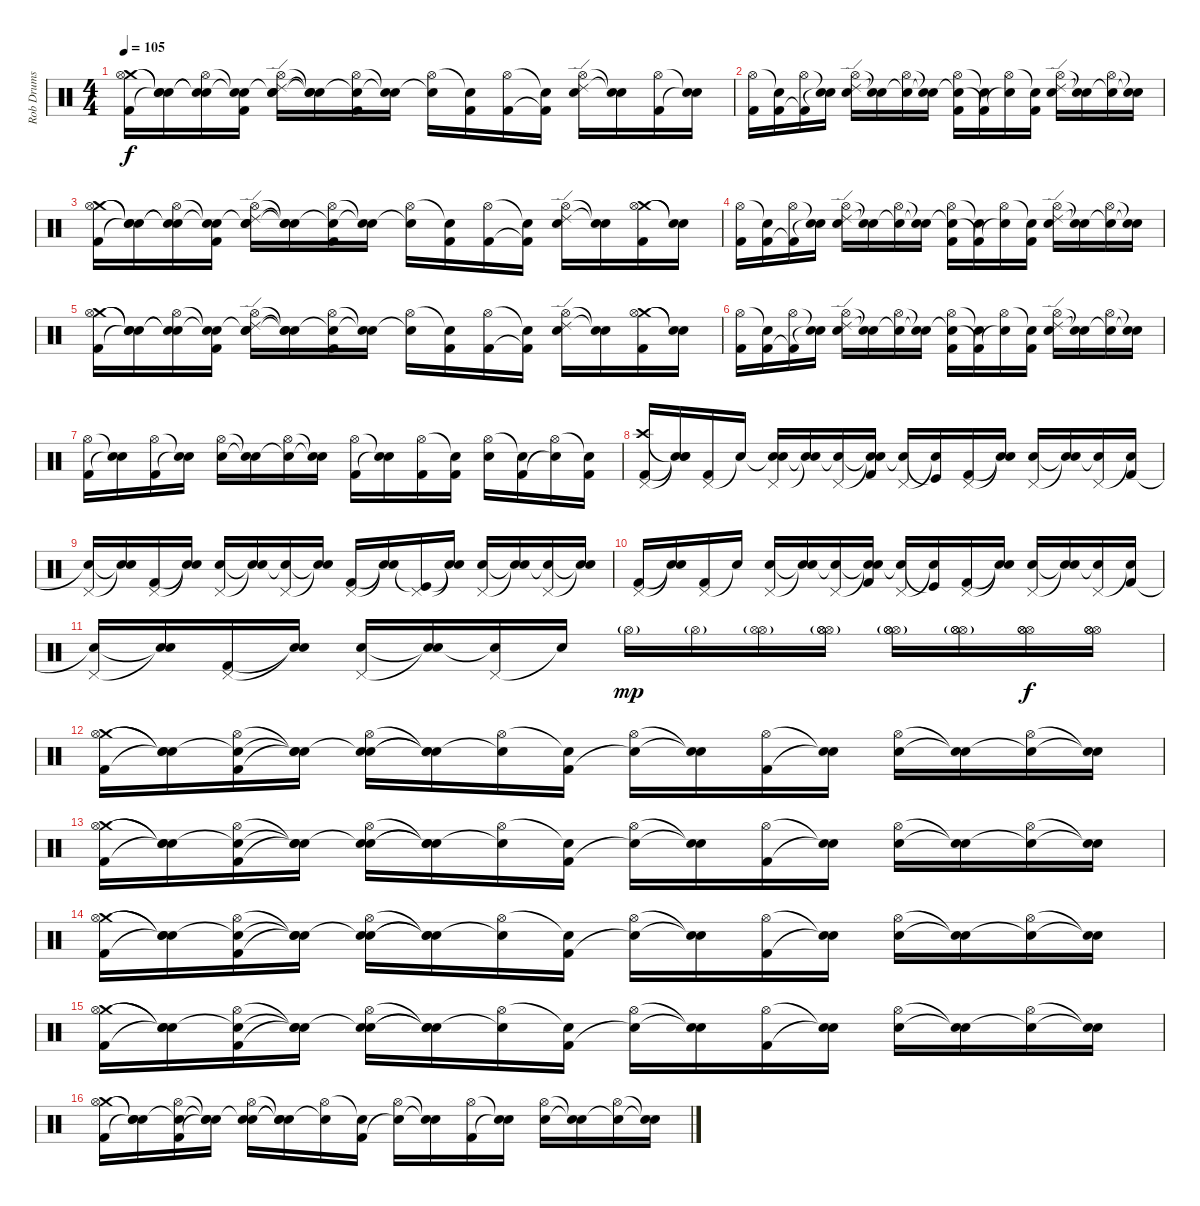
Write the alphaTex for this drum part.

\track ("Rob Drums" "Rob Drums") {instrument percussion}
\staff {score}
\articulation defaults
\ts (4 4)
\tempo 105
\clef neutral
\ks c
("Crash medium (hit)" "Hi-Hat (open)" "Kick (hit) 2").16{dy f} ("Snare (hit)"{t} "Snare (hit)"{t} "Snare (hit)"{t}).16 ("Snare (hit)"{t} "Hi-Hat (open)" "Snare (hit)"{t}).16 ("Snare (hit)"{t} "Snare (hit)"{t} "Kick (hit) 2").16 ("Snare (hit)"{t} "Hi-Hat (open)" "Ride (edge) 2" "Electric Snare (hit)").16 ("Snare (hit)"{t} "Snare (hit)"{t} "Snare (hit)"{t}).16 ("Snare (hit)"{t} "Hi-Hat (open)" "Kick (hit) 2").16 ("Snare (hit)"{t} "Snare (hit)"{t}).16 ("Hi-Hat (open)" "Snare (hit)"{t}).16 ("Snare (hit)"{t} "Kick (hit) 2").16 ("Hi-Hat (open)" "Kick (hit) 2").16 ("Snare (hit)"{t} "Kick (hit) 2"{t}).16 ("Hi-Hat (open)" "Ride (edge) 2" "Electric Snare (hit)").16 ("Snare (hit)"{t} "Snare (hit)"{t}).16 ("Hi-Hat (open)" "Kick (hit) 2").16 ("Snare (hit)"{t} "Snare (hit)"{t}).16 |
("Hi-Hat (open)" "Kick (hit) 2").16 ("Snare (hit)"{t} "Kick (hit) 2").16 ("Hi-Hat (open)" "Kick (hit) 2"{t}).16 ("Snare (hit)"{t} "Snare (hit)"{t}).16 ("Hi-Hat (open)" "Ride (edge) 2" "Electric Snare (hit)").16 ("Snare (hit)"{t} "Snare (hit)"{t}).16 ("Hi-Hat (open)" "Snare (hit)"{t}).16 ("Snare (hit)"{t} "Snare (hit)"{t}).16 ("Hi-Hat (open)" "Snare (hit)"{t} "Kick (hit) 2").16 ("Snare (hit)"{t} "Kick (hit) 2"{t}).16 ("Hi-Hat (open)" "Snare (hit)"{t}).16 ("Snare (hit)"{t} "Kick (hit) 2").16 ("Hi-Hat (open)" "Ride (edge) 2" "Electric Snare (hit)").16 ("Snare (hit)"{t} "Snare (hit)"{t}).16 ("Hi-Hat (open)" "Snare (hit)"{t}).16 ("Snare (hit)"{t} "Snare (hit)"{t}).16 |
("Crash medium (hit)" "Hi-Hat (open)" "Kick (hit) 2").16 ("Snare (hit)"{t} "Snare (hit)"{t} "Snare (hit)"{t}).16 ("Snare (hit)"{t} "Hi-Hat (open)" "Snare (hit)"{t}).16 ("Snare (hit)"{t} "Snare (hit)"{t} "Kick (hit) 2").16 ("Snare (hit)"{t} "Hi-Hat (open)" "Ride (edge) 2" "Electric Snare (hit)").16 ("Snare (hit)"{t} "Snare (hit)"{t} "Snare (hit)"{t}).16 ("Snare (hit)"{t} "Hi-Hat (open)" "Kick (hit) 2").16 ("Snare (hit)"{t} "Snare (hit)"{t}).16 ("Hi-Hat (open)" "Snare (hit)"{t}).16 ("Snare (hit)"{t} "Kick (hit) 2").16 ("Hi-Hat (open)" "Kick (hit) 2").16 ("Snare (hit)"{t} "Kick (hit) 2"{t}).16 ("Hi-Hat (open)" "Ride (edge) 2" "Electric Snare (hit)").16 ("Snare (hit)"{t} "Snare (hit)"{t}).16 ("Crash medium (hit)" "Hi-Hat (open)" "Kick (hit) 2").16 ("Snare (hit)"{t} "Snare (hit)"{t}).16 |
("Hi-Hat (open)" "Kick (hit) 2").16 ("Snare (hit)"{t} "Kick (hit) 2").16 ("Hi-Hat (open)" "Kick (hit) 2"{t}).16 ("Snare (hit)"{t} "Snare (hit)"{t}).16 ("Hi-Hat (open)" "Ride (edge) 2" "Electric Snare (hit)").16 ("Snare (hit)"{t} "Snare (hit)"{t}).16 ("Hi-Hat (open)" "Snare (hit)"{t}).16 ("Snare (hit)"{t} "Snare (hit)"{t}).16 ("Hi-Hat (open)" "Snare (hit)"{t} "Kick (hit) 2").16 ("Snare (hit)"{t} "Kick (hit) 2"{t}).16 ("Hi-Hat (open)" "Snare (hit)"{t}).16 ("Snare (hit)"{t} "Kick (hit) 2").16 ("Hi-Hat (open)" "Ride (edge) 2" "Electric Snare (hit)").16 ("Snare (hit)"{t} "Snare (hit)"{t}).16 ("Hi-Hat (open)" "Snare (hit)"{t}).16 ("Snare (hit)"{t} "Snare (hit)"{t}).16 |
("Crash medium (hit)" "Hi-Hat (open)" "Kick (hit) 2").16 ("Snare (hit)"{t} "Snare (hit)"{t} "Snare (hit)"{t}).16 ("Snare (hit)"{t} "Hi-Hat (open)" "Snare (hit)"{t}).16 ("Snare (hit)"{t} "Snare (hit)"{t} "Kick (hit) 2").16 ("Snare (hit)"{t} "Hi-Hat (open)" "Ride (edge) 2" "Electric Snare (hit)").16 ("Snare (hit)"{t} "Snare (hit)"{t} "Snare (hit)"{t}).16 ("Snare (hit)"{t} "Hi-Hat (open)" "Kick (hit) 2").16 ("Snare (hit)"{t} "Snare (hit)"{t}).16 ("Hi-Hat (open)" "Snare (hit)"{t}).16 ("Snare (hit)"{t} "Kick (hit) 2").16 ("Hi-Hat (open)" "Kick (hit) 2").16 ("Snare (hit)"{t} "Kick (hit) 2"{t}).16 ("Hi-Hat (open)" "Ride (edge) 2" "Electric Snare (hit)").16 ("Snare (hit)"{t} "Snare (hit)"{t}).16 ("Crash medium (hit)" "Hi-Hat (open)" "Kick (hit) 2").16 ("Snare (hit)"{t} "Snare (hit)"{t}).16 |
("Hi-Hat (open)" "Kick (hit) 2").16 ("Snare (hit)"{t} "Kick (hit) 2").16 ("Hi-Hat (open)" "Kick (hit) 2"{t}).16 ("Snare (hit)"{t} "Snare (hit)"{t}).16 ("Hi-Hat (open)" "Ride (edge) 2" "Electric Snare (hit)").16 ("Snare (hit)"{t} "Snare (hit)"{t}).16 ("Hi-Hat (open)" "Snare (hit)"{t}).16 ("Snare (hit)"{t} "Snare (hit)"{t}).16 ("Hi-Hat (open)" "Snare (hit)"{t} "Kick (hit) 2").16 ("Snare (hit)"{t} "Kick (hit) 2"{t}).16 ("Hi-Hat (open)" "Snare (hit)"{t}).16 ("Snare (hit)"{t} "Kick (hit) 2").16 ("Hi-Hat (open)" "Ride (edge) 2" "Electric Snare (hit)").16 ("Snare (hit)"{t} "Snare (hit)"{t}).16 ("Hi-Hat (open)" "Snare (hit)"{t}).16 ("Snare (hit)"{t} "Snare (hit)"{t}).16 |
("Hi-Hat (open)" "Kick (hit) 2").16 ("Snare (hit)"{t} "Snare (hit)"{t}).16 ("Hi-Hat (open)" "Kick (hit) 2").16 ("Snare (hit)"{t} "Snare (hit)"{t}).16 ("Hi-Hat (open)" "Electric Snare (hit)").16 ("Snare (hit)"{t} "Snare (hit)"{t}).16 ("Hi-Hat (open)" "Snare (hit)"{t}).16 ("Snare (hit)"{t} "Snare (hit)"{t}).16 ("Hi-Hat (open)" "Kick (hit) 2").16 ("Snare (hit)"{t} "Snare (hit)"{t}).16 ("Hi-Hat (open)" "Kick (hit) 2").16 ("Snare (hit)"{t} "Kick (hit) 2").16 ("Hi-Hat (open)" "Electric Snare (hit)").16 ("Snare (hit)"{t} "Kick (hit) 2").16 ("Hi-Hat (open)" "Snare (hit)"{t}).16 ("Snare (hit)"{t} "Kick (hit) 2").16 |
("Crash high (hit)" "Pedal Hi-Hat (hit)" "Kick (hit) 2").16{volume 8} ("Snare (hit)"{t} "Snare (hit)"{t} "Snare (hit)"{t}).16 ("Pedal Hi-Hat (hit)" "Kick (hit) 2").16 "Snare (hit)"{t}.16 ("Snare (hit)"{t} "Pedal Hi-Hat (hit)" "Electric Snare (hit)").16 ("Snare (hit)"{t} "Snare (hit)"{t}).16 ("Pedal Hi-Hat (hit)" "Snare (hit)"{t}).16 ("Snare (hit)"{t} "Snare (hit)"{t} "Kick (hit) 2").16 ("Pedal Hi-Hat (hit)" "Snare (hit)"{t}).16 ("Snare (hit)"{t} "Kick (hit)"{t}).16 ("Pedal Hi-Hat (hit)" "Kick (hit) 2").16 ("Snare (hit)"{t} "Snare (hit)"{t}).16 ("Pedal Hi-Hat (hit)" "Electric Snare (hit)").16 ("Snare (hit)"{t} "Snare (hit)"{t}).16 ("Pedal Hi-Hat (hit)" "Snare (hit)"{t}).16 ("Snare (hit)"{t} "Kick (hit) 2").16 |
("Pedal Hi-Hat (hit)" "Snare (hit)"{t}).16 ("Snare (hit)"{t} "Snare (hit)"{t}).16 ("Pedal Hi-Hat (hit)" "Kick (hit) 2").16 ("Snare (hit)"{t} "Snare (hit)"{t}).16 ("Pedal Hi-Hat (hit)" "Electric Snare (hit)").16 ("Snare (hit)"{t} "Snare (hit)"{t}).16 ("Pedal Hi-Hat (hit)" "Snare (hit)"{t}).16 ("Snare (hit)"{t} "Snare (hit)"{t}).16 ("Pedal Hi-Hat (hit)" "Kick (hit) 2").16 ("Snare (hit)"{t} "Snare (hit)"{t}).16 ("Pedal Hi-Hat (hit)" "Kick (hit)"{t}).16 ("Snare (hit)"{t} "Snare (hit)"{t}).16 ("Pedal Hi-Hat (hit)" "Electric Snare (hit)").16 ("Snare (hit)"{t} "Snare (hit)"{t}).16 ("Pedal Hi-Hat (hit)" "Snare (hit)"{t}).16 ("Snare (hit)"{t} "Snare (hit)"{t}).16 |
("Pedal Hi-Hat (hit)" "Kick (hit) 2").16{volume 8} ("Snare (hit)"{t} "Snare (hit)"{t}).16 ("Pedal Hi-Hat (hit)" "Kick (hit) 2").16 "Snare (hit)"{t}.16 ("Pedal Hi-Hat (hit)" "Electric Snare (hit)").16 ("Snare (hit)"{t} "Snare (hit)"{t}).16 ("Pedal Hi-Hat (hit)" "Snare (hit)"{t}).16 ("Snare (hit)"{t} "Snare (hit)"{t} "Kick (hit) 2").16 ("Pedal Hi-Hat (hit)" "Snare (hit)"{t}).16 ("Snare (hit)"{t} "Kick (hit)"{t}).16 ("Pedal Hi-Hat (hit)" "Kick (hit) 2").16 ("Snare (hit)"{t} "Snare (hit)"{t}).16 ("Pedal Hi-Hat (hit)" "Electric Snare (hit)").16 ("Snare (hit)"{t} "Snare (hit)"{t}).16 ("Pedal Hi-Hat (hit)" "Snare (hit)"{t}).16 ("Snare (hit)"{t} "Kick (hit) 2").16 |
("Pedal Hi-Hat (hit)" "Snare (hit)"{t}).16 ("Snare (hit)"{t} "Snare (hit)"{t}).16 ("Pedal Hi-Hat (hit)" "Kick (hit) 2").16 ("Snare (hit)"{t} "Snare (hit)"{t}).16 ("Pedal Hi-Hat (hit)" "Electric Snare (hit)").16 ("Snare (hit)"{t} "Snare (hit)"{t}).16 ("Pedal Hi-Hat (hit)" "Snare (hit)"{t}).16 "Snare (hit)"{t}.16 "Hi-Hat (open)"{g}.16{dy mp} "Hi-Hat (open)"{g}.16 ("Hi-Hat (open)"{g} "Hi-Hat (open)"{g}).16 ("Hi-Hat (open)" "Hi-Hat (open)"{g} "Hi-Hat (open)"{g}).16 ("Hi-Hat (open)" "Hi-Hat (open)" "Hi-Hat (open)"{g}).16 ("Hi-Hat (open)" "Hi-Hat (open)" "Hi-Hat (open)"{g}).16 ("Hi-Hat (open)" "Hi-Hat (open)" "Hi-Hat (open)").16{dy f} ("Hi-Hat (open)" "Hi-Hat (open)" "Hi-Hat (open)").16 |
("Crash medium (hit)" "Hi-Hat (open)" "Kick (hit) 2").16 ("Snare (hit)"{t} "Snare (hit)"{t} "Snare (hit)"{t}).16 ("Snare (hit)"{t} "Hi-Hat (open)" "Kick (hit) 2").16 ("Snare (hit)"{t} "Snare (hit)"{t} "Snare (hit)"{t}).16 ("Snare (hit)"{t} "Hi-Hat (open)" "Electric Snare (hit)").16 ("Snare (hit)"{t} "Snare (hit)"{t} "Snare (hit)"{t}).16 ("Hi-Hat (open)" "Snare (hit)"{t}).16 ("Snare (hit)"{t} "Kick (hit) 2").16 ("Hi-Hat (open)" "Snare (hit)"{t}).16 ("Snare (hit)"{t} "Snare (hit)"{t}).16 ("Hi-Hat (open)" "Kick (hit) 2").16 ("Snare (hit)"{t} "Snare (hit)"{t}).16 ("Hi-Hat (open)" "Electric Snare (hit)").16 ("Snare (hit)"{t} "Snare (hit)"{t}).16 ("Hi-Hat (open)" "Snare (hit)"{t}).16 ("Snare (hit)"{t} "Snare (hit)"{t}).16 |
("Crash medium (hit)" "Hi-Hat (open)" "Kick (hit) 2").16 ("Snare (hit)"{t} "Snare (hit)"{t} "Snare (hit)"{t}).16 ("Snare (hit)"{t} "Hi-Hat (open)" "Kick (hit) 2").16 ("Snare (hit)"{t} "Snare (hit)"{t} "Snare (hit)"{t}).16 ("Snare (hit)"{t} "Hi-Hat (open)" "Electric Snare (hit)").16 ("Snare (hit)"{t} "Snare (hit)"{t} "Snare (hit)"{t}).16 ("Hi-Hat (open)" "Snare (hit)"{t}).16 ("Snare (hit)"{t} "Kick (hit) 2").16 ("Hi-Hat (open)" "Snare (hit)"{t}).16 ("Snare (hit)"{t} "Snare (hit)"{t}).16 ("Hi-Hat (open)" "Kick (hit) 2").16 ("Snare (hit)"{t} "Snare (hit)"{t}).16 ("Hi-Hat (open)" "Electric Snare (hit)").16 ("Snare (hit)"{t} "Snare (hit)"{t}).16 ("Hi-Hat (open)" "Snare (hit)"{t}).16 ("Snare (hit)"{t} "Snare (hit)"{t}).16 |
("Crash medium (hit)" "Hi-Hat (open)" "Kick (hit) 2").16 ("Snare (hit)"{t} "Snare (hit)"{t} "Snare (hit)"{t}).16 ("Snare (hit)"{t} "Hi-Hat (open)" "Kick (hit) 2").16 ("Snare (hit)"{t} "Snare (hit)"{t} "Snare (hit)"{t}).16 ("Snare (hit)"{t} "Hi-Hat (open)" "Electric Snare (hit)").16 ("Snare (hit)"{t} "Snare (hit)"{t} "Snare (hit)"{t}).16 ("Hi-Hat (open)" "Snare (hit)"{t}).16 ("Snare (hit)"{t} "Kick (hit) 2").16 ("Hi-Hat (open)" "Snare (hit)"{t}).16 ("Snare (hit)"{t} "Snare (hit)"{t}).16 ("Hi-Hat (open)" "Kick (hit) 2").16 ("Snare (hit)"{t} "Snare (hit)"{t}).16 ("Hi-Hat (open)" "Electric Snare (hit)").16 ("Snare (hit)"{t} "Snare (hit)"{t}).16 ("Hi-Hat (open)" "Snare (hit)"{t}).16 ("Snare (hit)"{t} "Snare (hit)"{t}).16 |
("Crash medium (hit)" "Hi-Hat (open)" "Kick (hit) 2").16 ("Snare (hit)"{t} "Snare (hit)"{t} "Snare (hit)"{t}).16 ("Snare (hit)"{t} "Hi-Hat (open)" "Kick (hit) 2").16 ("Snare (hit)"{t} "Snare (hit)"{t} "Snare (hit)"{t}).16 ("Snare (hit)"{t} "Hi-Hat (open)" "Electric Snare (hit)").16 ("Snare (hit)"{t} "Snare (hit)"{t} "Snare (hit)"{t}).16 ("Hi-Hat (open)" "Snare (hit)"{t}).16 ("Snare (hit)"{t} "Kick (hit) 2").16 ("Hi-Hat (open)" "Snare (hit)"{t}).16 ("Snare (hit)"{t} "Snare (hit)"{t}).16 ("Hi-Hat (open)" "Kick (hit) 2").16 ("Snare (hit)"{t} "Snare (hit)"{t}).16 ("Hi-Hat (open)" "Electric Snare (hit)").16 ("Snare (hit)"{t} "Snare (hit)"{t}).16 ("Hi-Hat (open)" "Snare (hit)"{t}).16 ("Snare (hit)"{t} "Snare (hit)"{t}).16 |
("Crash medium (hit)" "Hi-Hat (open)" "Kick (hit) 2").16 ("Snare (hit)"{t} "Snare (hit)"{t} "Snare (hit)"{t}).16 ("Snare (hit)"{t} "Hi-Hat (open)" "Kick (hit) 2").16 ("Snare (hit)"{t} "Snare (hit)"{t} "Snare (hit)"{t}).16 ("Snare (hit)"{t} "Hi-Hat (open)" "Electric Snare (hit)").16 ("Snare (hit)"{t} "Snare (hit)"{t} "Snare (hit)"{t}).16 ("Hi-Hat (open)" "Snare (hit)"{t}).16 ("Snare (hit)"{t} "Kick (hit) 2").16 ("Hi-Hat (open)" "Snare (hit)"{t}).16 ("Snare (hit)"{t} "Snare (hit)"{t}).16 ("Hi-Hat (open)" "Kick (hit) 2").16 ("Snare (hit)"{t} "Snare (hit)"{t}).16 ("Hi-Hat (open)" "Electric Snare (hit)").16 ("Snare (hit)"{t} "Snare (hit)"{t}).16 ("Hi-Hat (open)" "Snare (hit)"{t}).16 ("Snare (hit)"{t} "Snare (hit)"{t}).16
